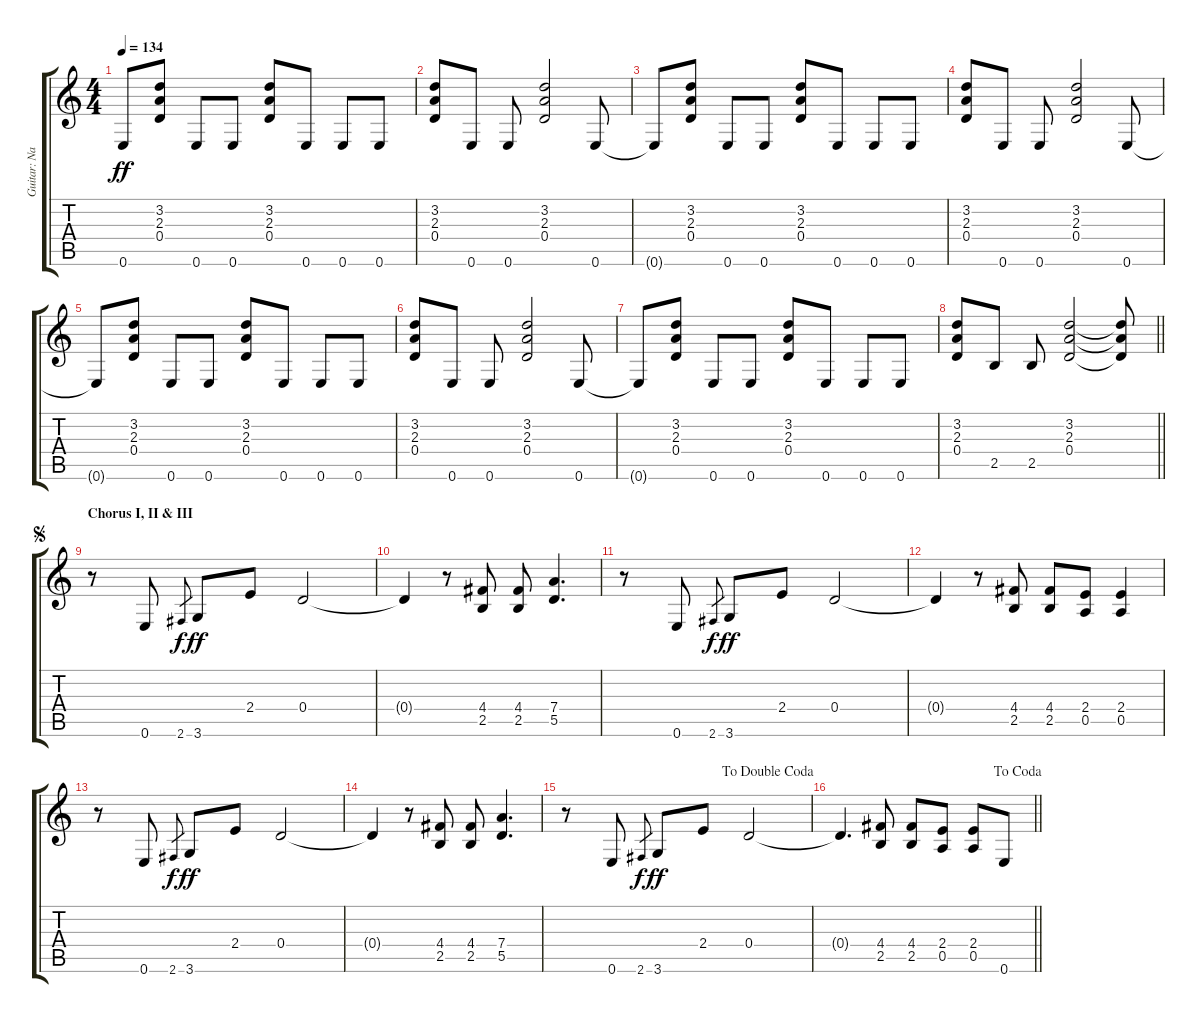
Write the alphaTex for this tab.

\track ("Guitar: Nancy" "Guitar: Na") {instrument overdrivenguitar}
\staff {score tabs}
\tuning (E4 B3 G3 D3 A2 E2) {hide}
\ts (4 4)
\tempo 134
\clef g2
\ks c
0.6{t}.8{dy ff} (3.2 2.3 0.4).8 0.6.8 0.6.8 (3.2 2.3 0.4).8 0.6.8 0.6.8 0.6.8 |
(3.2 2.3 0.4).8 0.6.8 0.6.8 (3.2 2.3 0.4).2 0.6.8 |
0.6{t}.8 (3.2 2.3 0.4).8 0.6.8 0.6.8 (3.2 2.3 0.4).8 0.6.8 0.6.8 0.6.8 |
(3.2 2.3 0.4).8 0.6.8 0.6.8 (3.2 2.3 0.4).2 0.6.8 |
0.6{t}.8 (3.2 2.3 0.4).8 0.6.8 0.6.8 (3.2 2.3 0.4).8 0.6.8 0.6.8 0.6.8 |
(3.2 2.3 0.4).8 0.6.8 0.6.8 (3.2 2.3 0.4).2 0.6.8 |
0.6{t}.8 (3.2 2.3 0.4).8 0.6.8 0.6.8 (3.2 2.3 0.4).8 0.6.8 0.6.8 0.6.8 |
\barLineRight lightlight
(3.2 2.3 0.4).8 2.5.8 2.5.8 (3.2 2.3 0.4).2 (3.2{t} 2.3{t} 0.4{t}).8 |
\section ("" "Chorus I, II & III")
\jump segno
r.8 0.6.8 2.6.8{gr dy f} 3.6.8{dy ff} 2.4.8 0.4.2 |
0.4{t}.4 r.8 (4.4 2.5).8 (4.4 2.5).8 (7.4 5.5).4{d} |
r.8 0.6.8 2.6.8{gr dy f} 3.6.8{dy ff} 2.4.8 0.4.2 |
0.4{t}.4 r.8 (4.4 2.5).8 (4.4 2.5).8 (2.4 0.5).8 (2.4 0.5).4 |
r.8 0.6.8 2.6.8{gr dy f} 3.6.8{dy ff} 2.4.8 0.4.2 |
0.4{t}.4 r.8 (4.4 2.5).8 (4.4 2.5).8 (7.4 5.5).4{d} |
\jump dadoublecoda
r.8 0.6.8 2.6.8{gr dy f} 3.6.8{dy ff} 2.4.8 0.4.2 |
\jump dacoda
\barLineRight lightlight
0.4{t}.4{d} (4.4 2.5).8 (4.4 2.5).8 (2.4 0.5).8 (2.4 0.5).8 0.6.8
